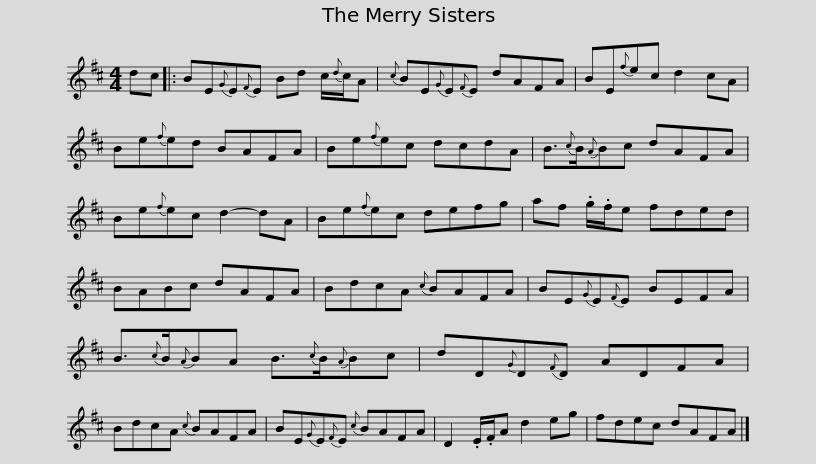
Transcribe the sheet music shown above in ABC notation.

X:1
L:1/8
M:4/4
I:linebreak $
K:D
V:1 treble
V:1
 dc |: BE{G}E{F}E Bd c/{d}c/A |{c} BE{G}E{F}E dAFA | BE{f}ec d2 cA | Be{f}ed BAFA |$ %5
 Be{f}ec dcdA | B3/2{c}B/{A}Bc dAFA | Be{f}ec d2- dA | Be{f}ec defg | af .g/.f/e fded |$ %10
 BABc dAFA | BdcA{c} BAFA | BE{G}E{F}E BEFA | B3/2{c}B/{A}BA B3/2{c}B/{A}Bc |$ dD{G}D{F}D ADFA | %15
 BdcA{c} BAFA | BE{G}E{F}E{c} BAFA | D2 .E/.F/A d2 eg | fdec dAFA |] %19
